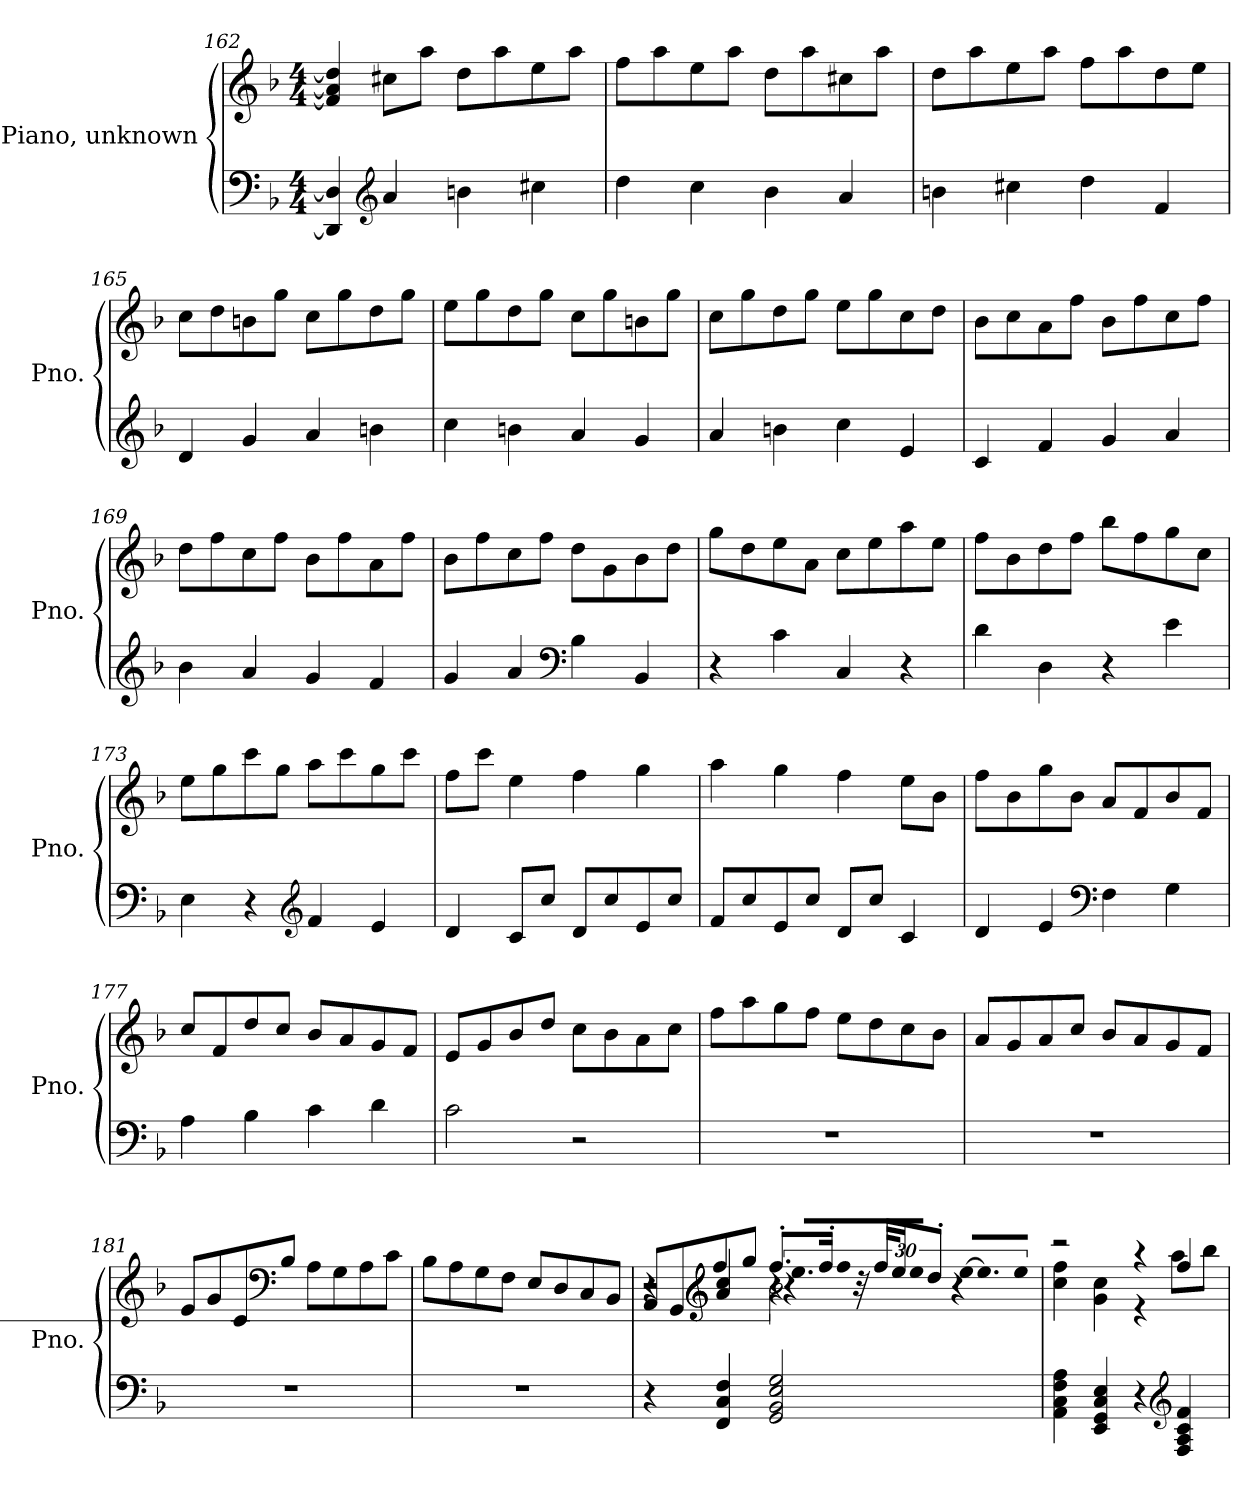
**kern	**kern
*part1	*part1
*staff2	*staff1
*I"Piano, unknown	*
*I'Pno.	*
*clefF4	*clefG2
*k[b-]	*k[b-]
*M4/4	*M4/4
=162	=162
4DD/] 4D/]	4f/] 4a/] 4dd/]
*clefG2	*
4a/	8cc#X\L
.	8aa\J
4bn\	8dd\L
.	8aa\
4cc#X\	8ee\
.	8aa\J
=163	=163
4dd\	8ff\L
.	8aa\
4cc\	8ee\
.	8aa\J
4b-\	8dd\L
.	8aa\
4a/	8cc#X\
.	8aa\J
=164	=164
4bn\	8dd\L
.	8aa\
4cc#X\	8ee\
.	8aa\J
4dd\	8ff\L
.	8aa\
4f/	8dd\
.	8ee\J
!!LO:LB:g=z
=165	=165
4d/	8cc\L
.	8dd\
4g/	8bn\
.	8gg\J
4a/	8cc\L
.	8gg\
4bn\	8dd\
.	8gg\J
=166	=166
4cc\	8ee\L
.	8gg\
4bn\	8dd\
.	8gg\J
4a/	8cc\L
.	8gg\
4g/	8bn\
.	8gg\J
=167	=167
4a/	8cc\L
.	8gg\
4bn\	8dd\
.	8gg\J
4cc\	8ee\L
.	8gg\
4e/	8cc\
.	8dd\J
=168	=168
4c/	8b-\L
.	8cc\
4f/	8a\
.	8ff\J
4g/	8b-\L
.	8ff\
4a/	8cc\
.	8ff\J
=169	=169
4b-\	8dd\L
.	8ff\
4a/	8cc\
.	8ff\J
4g/	8b-\L
.	8ff\
4f/	8a\
.	8ff\J
!!LO:LB:g=z
=170	=170
4g/	8b-\L
.	8ff\
4a/	8cc\
.	8ff\J
*clefF4	*
4B-\	8dd\L
.	8g\
4BB-/	8b-\
.	8dd\J
=171	=171
4r	8gg\L
.	8dd\
4c\	8ee\
.	8a\J
4C/	8cc\L
.	8ee\
4r	8aa\
.	8ee\J
=172	=172
4d\	8ff\L
.	8b-\
4D\	8dd\
.	8ff\J
4r	8bb-\L
.	8ff\
4e\	8gg\
.	8cc\J
=173	=173
4E\	8ee\L
.	8gg\
4r	8ccc\
.	8gg\J
*clefG2	*
4f/	8aa\L
.	8ccc\
4e/	8gg\
.	8ccc\J
=174	=174
4d/	8ff\L
.	8ccc\J
8c/L	4ee\
8cc/J	.
8d/L	4ff\
8cc/	.
8e/	4gg\
8cc/J	.
!!LO:LB:g=z
=175	=175
8f/L	4aa\
8cc/	.
8e/	4gg\
8cc/J	.
8d/L	4ff\
8cc/J	.
4c/	8ee\L
.	8b-\J
=176	=176
4d/	8ff\L
.	8b-\
4e/	8gg\
.	8b-\J
*clefF4	*
4F\	8a/L
.	8f/
4G\	8b-/
.	8f/J
=177	=177
4A\	8cc/L
.	8f/
4B-\	8dd/
.	8cc/J
4c\	8b-/L
.	8a/
4d\	8g/
.	8f/J
=178	=178
2c\	8e/L
.	8g/
.	8b-/
.	8dd/J
2r	8cc\L
.	8b-\
.	8a\
.	8cc\J
=179	=179
1r	8ff\L
.	8aa\
.	8gg\
.	8ff\J
.	8ee\L
.	8dd\
.	8cc\
.	8b-\J
!!LO:LB:g=z
=180	=180
1r	8a/L
.	8g/
.	8a/
.	8cc/J
.	8b-/L
.	8a/
.	8g/
.	8f/J
=181	=181
1r	8e/L
.	8g/
.	8c/
*	*clefF4
.	8B-/J
.	8A\L
.	8G\
.	8A\
.	8c\J
=182	=182
1r	8B-\L
.	8A\
.	8G\
.	8F\J
.	8E/L
.	8D/
.	8C/
.	8BB-/J
!!LO:PB:g=z
=183	=183
*	*^
*	*	*^
4r	4r	2r	8AA/L
.	.	.	8GG/
*	*clefG2	*	*
4FF/ 4C/ 4F/	4a/ 4cc/	.	8ff/
.	.	.	8gg/J
!	!	!	!LO:N:vis=32
2GG/ 2BB-/ 2E/ 2G/	8.ff'/L	2b-\	640%23r
!	!	!	!LO:N:vis=64
.	.	.	960%17r
!	!	!	!LO:N:vis=32.
.	.	.	1920%103ee/LLL
!	!	!	!LO:N:vis=32
.	.	.	640%23ff/J
!	!	!	!LO:N:vis=16
.	.	.	1920%137ee/JJ
.	16ff'/Jk	.	.
!	!	!	!LO:N:vis=64
.	.	.	960%17r
!	!	!	!LO:N:vis=64
.	.	.	[960%17ee/KKKL
.	32r	.	8.ee/]
.	32ff/KLL	.	.
.	16ee/J	.	.
.	8dd'/J	.	.
.	.	.	16ee/Jk
*	*	*v	*v
=184	=184	=184
4AA\ 4C\ 4F\ 4A\	2r	4cc\ 4ff\
4EE/ 4GG/ 4C/ 4E/	.	4g\ 4cc\
4r	4r	4r
*clefG2	*	*
4F/ 4A/ 4c/ 4f/	4ff/	8aa\L
.	.	8bb-\J
*	*v	*v
=	=
*-	*-
